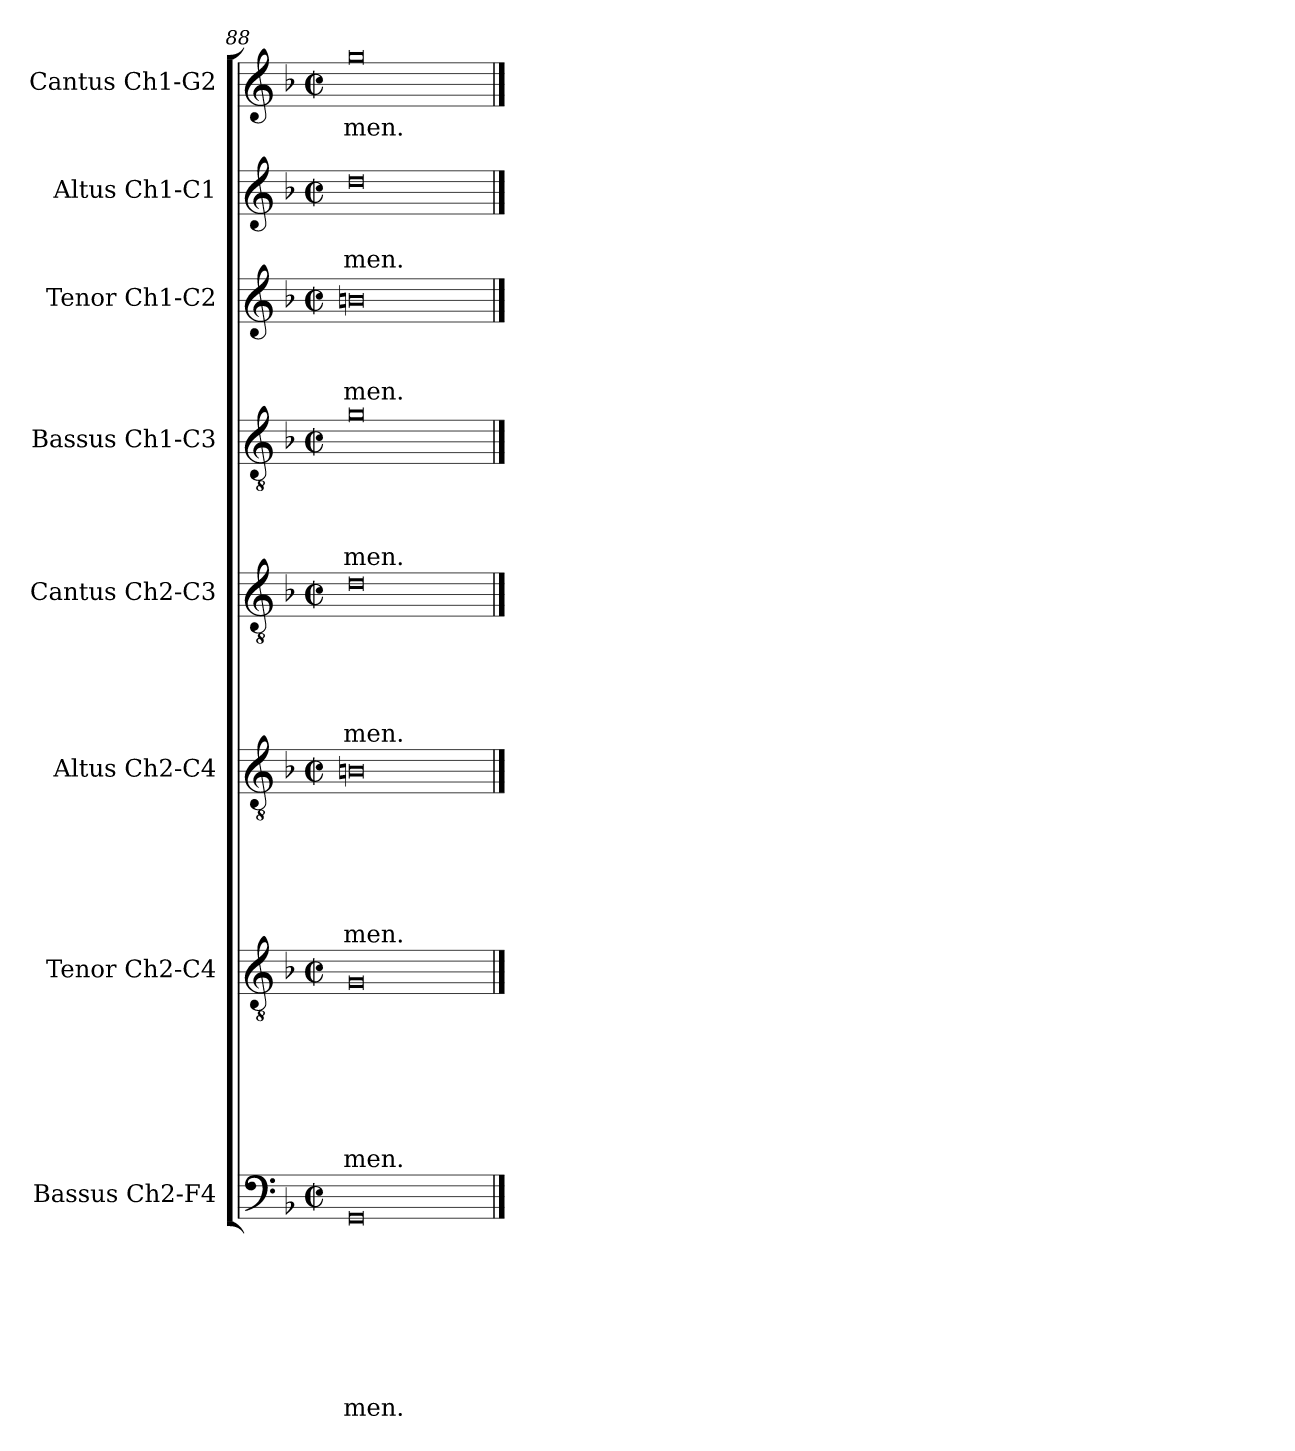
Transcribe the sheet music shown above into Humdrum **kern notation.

**kern	**text	**text	**text	**text	**text	**text	**text	**text	**kern	**text	**text	**text	**text	**text	**text	**text	**kern	**text	**text	**text	**text	**text	**text	**kern	**text	**text	**text	**text	**text	**kern	**text	**text	**text	**text	**kern	**text	**text	**text	**kern	**text	**text	**kern	**text
*part8	*part8	*part8	*part8	*part8	*part8	*part8	*part8	*part8	*part7	*part7	*part7	*part7	*part7	*part7	*part7	*part7	*part6	*part6	*part6	*part6	*part6	*part6	*part6	*part5	*part5	*part5	*part5	*part5	*part5	*part4	*part4	*part4	*part4	*part4	*part3	*part3	*part3	*part3	*part2	*part2	*part2	*part1	*part1
*staff8	*staff8	*staff8	*staff8	*staff8	*staff8	*staff8	*staff8	*staff8	*staff7	*staff7	*staff7	*staff7	*staff7	*staff7	*staff7	*staff7	*staff6	*staff6	*staff6	*staff6	*staff6	*staff6	*staff6	*staff5	*staff5	*staff5	*staff5	*staff5	*staff5	*staff4	*staff4	*staff4	*staff4	*staff4	*staff3	*staff3	*staff3	*staff3	*staff2	*staff2	*staff2	*staff1	*staff1
*I"Bassus Ch2-F4	*	*	*	*	*	*	*	*	*I"Tenor Ch2-C4	*	*	*	*	*	*	*	*I"Altus Ch2-C4	*	*	*	*	*	*	*I"Cantus Ch2-C3	*	*	*	*	*	*I"Bassus Ch1-C3	*	*	*	*	*I"Tenor Ch1-C2	*	*	*	*I"Altus Ch1-C1	*	*	*I"Cantus Ch1-G2	*
*I'B2	*	*	*	*	*	*	*	*	*I'T2	*	*	*	*	*	*	*	*I'A2	*	*	*	*	*	*	*I'C2	*	*	*	*	*	*I'B	*	*	*	*	*I'T	*	*	*	*I'A	*	*	*I'C	*
*clefF4	*	*	*	*	*	*	*	*	*clefGv2	*	*	*	*	*	*	*	*clefGv2	*	*	*	*	*	*	*clefGv2	*	*	*	*	*	*clefGv2	*	*	*	*	*clefG2	*	*	*	*clefG2	*	*	*clefG2	*
*k[b-]	*	*	*	*	*	*	*	*	*k[b-]	*	*	*	*	*	*	*	*k[b-]	*	*	*	*	*	*	*k[b-]	*	*	*	*	*	*k[b-]	*	*	*	*	*k[b-]	*	*	*	*k[b-]	*	*	*k[b-]	*
*F:	*	*	*	*	*	*	*	*	*F:	*	*	*	*	*	*	*	*F:	*	*	*	*	*	*	*F:	*	*	*	*	*	*F:	*	*	*	*	*F:	*	*	*	*F:	*	*	*F:	*
*M2/2	*	*	*	*	*	*	*	*	*M2/2	*	*	*	*	*	*	*	*M2/2	*	*	*	*	*	*	*M2/2	*	*	*	*	*	*M2/2	*	*	*	*	*M2/2	*	*	*	*M2/2	*	*	*M2/2	*
*met(c|)	*	*	*	*	*	*	*	*	*met(c|)	*	*	*	*	*	*	*	*met(c|)	*	*	*	*	*	*	*met(c|)	*	*	*	*	*	*met(c|)	*	*	*	*	*met(c|)	*	*	*	*met(c|)	*	*	*met(c|)	*
=88	=88	=88	=88	=88	=88	=88	=88	=88	=88	=88	=88	=88	=88	=88	=88	=88	=88	=88	=88	=88	=88	=88	=88	=88	=88	=88	=88	=88	=88	=88	=88	=88	=88	=88	=88	=88	=88	=88	=88	=88	=88	=88	=88
!	!	!	!	!	!	!	!	!LO:LY:b	!	!	!	!	!	!	!	!LO:LY:b	!	!	!	!	!	!	!LO:LY:b	!	!	!	!	!	!LO:LY:b	!	!	!	!	!LO:LY:b	!	!	!	!LO:LY:b	!	!	!LO:LY:b	!	!LO:LY:b
0GG	.	.	.	.	.	.	.	-men.	0G	.	.	.	.	.	.	-men.	0Bn	.	.	.	.	.	-men.	0d	.	.	.	.	-men.	0g	.	.	.	-men.	0bn	.	.	-men.	0dd	.	-men.	0gg	-men.
==	==	==	==	==	==	==	==	==	==	==	==	==	==	==	==	==	==	==	==	==	==	==	==	==	==	==	==	==	==	==	==	==	==	==	==	==	==	==	==	==	==	==	==
*-	*-	*-	*-	*-	*-	*-	*-	*-	*-	*-	*-	*-	*-	*-	*-	*-	*-	*-	*-	*-	*-	*-	*-	*-	*-	*-	*-	*-	*-	*-	*-	*-	*-	*-	*-	*-	*-	*-	*-	*-	*-	*-	*-
